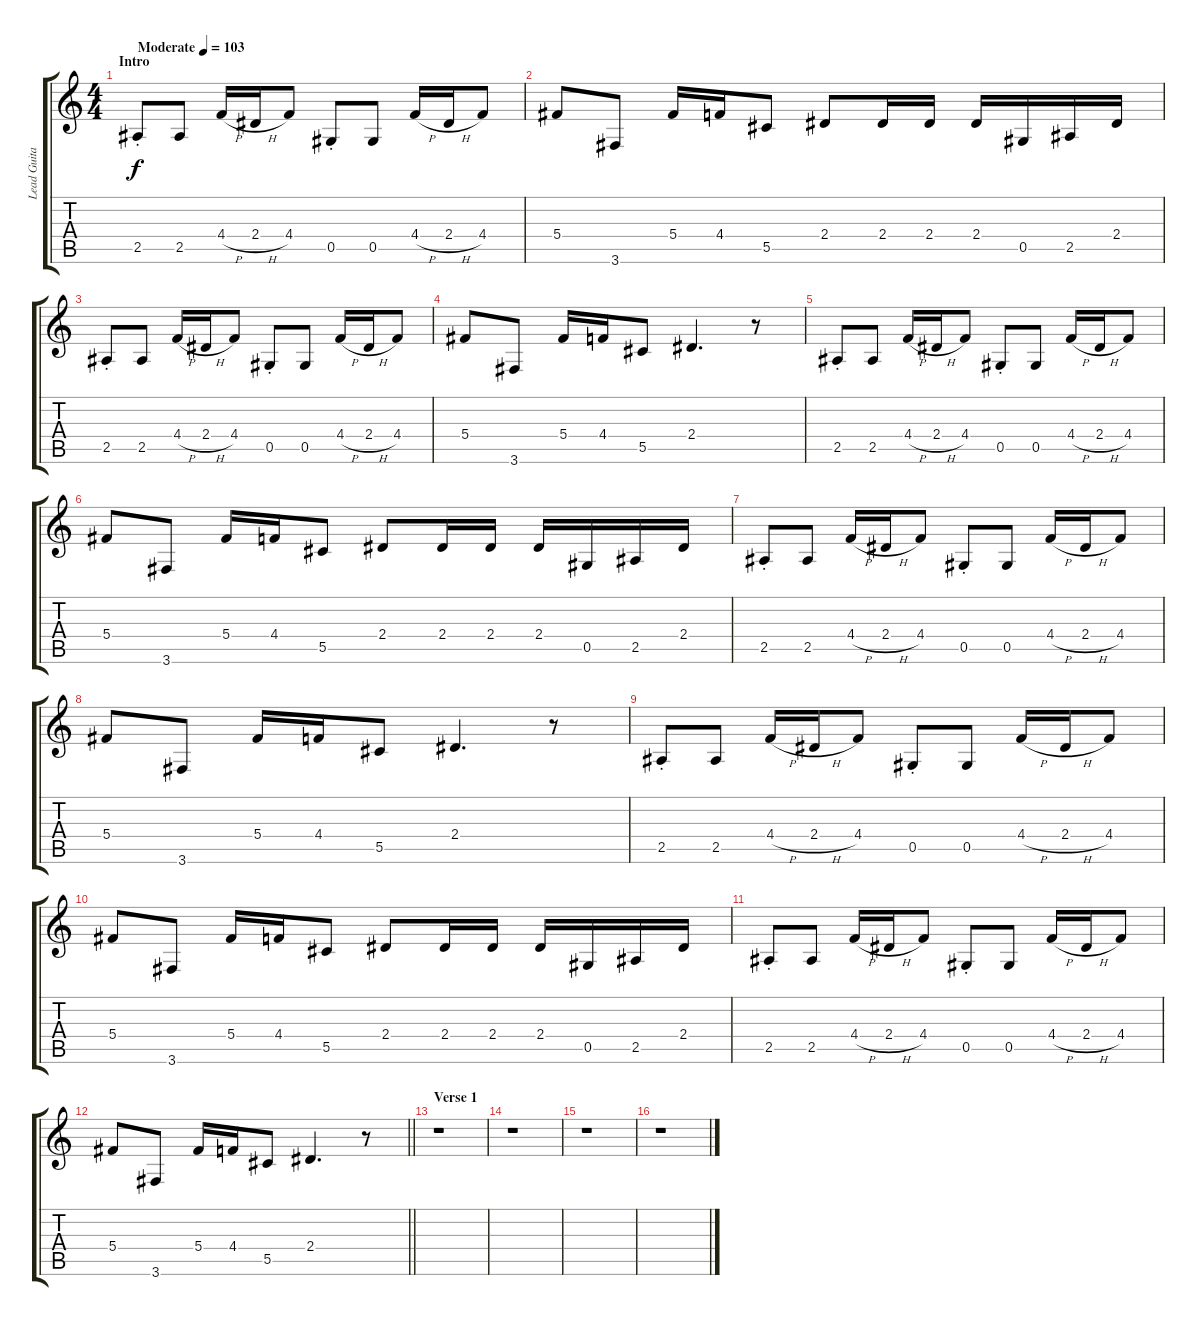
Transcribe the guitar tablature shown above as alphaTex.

\track ("Lead Guitar" "Lead Guita") {instrument distortionguitar}
\staff {score tabs}
\tuning (Eb4 Bb3 Gb3 Db3 Ab2 Eb2) {hide}
\ts (4 4)
\section ("" "Intro")
\tempo (103 "Moderate")
\clef g2
\ks c
2.5{st}.8{dy f instrument distortionguitar} 2.5.8 4.4{h}.16 2.4{h}.16 4.4.8 0.5{st}.8 0.5.8 4.4{h}.16 2.4{h}.16 4.4.8 |
5.4.8 3.6.8 5.4.16 4.4.16 5.5.8 2.4.8 2.4.16 2.4.16 2.4.16 0.5.16 2.5.16 2.4.16 |
2.5{st}.8 2.5.8 4.4{h}.16 2.4{h}.16 4.4.8 0.5{st}.8 0.5.8 4.4{h}.16 2.4{h}.16 4.4.8 |
5.4.8 3.6.8 5.4.16 4.4.16 5.5.8 2.4.4{d} r.8 |
2.5{st}.8 2.5.8 4.4{h}.16 2.4{h}.16 4.4.8 0.5{st}.8 0.5.8 4.4{h}.16 2.4{h}.16 4.4.8 |
5.4.8 3.6.8 5.4.16 4.4.16 5.5.8 2.4.8 2.4.16 2.4.16 2.4.16 0.5.16 2.5.16 2.4.16 |
2.5{st}.8 2.5.8 4.4{h}.16 2.4{h}.16 4.4.8 0.5{st}.8 0.5.8 4.4{h}.16 2.4{h}.16 4.4.8 |
5.4.8 3.6.8 5.4.16 4.4.16 5.5.8 2.4.4{d} r.8 |
2.5{st}.8 2.5.8 4.4{h}.16 2.4{h}.16 4.4.8 0.5{st}.8 0.5.8 4.4{h}.16 2.4{h}.16 4.4.8 |
5.4.8 3.6.8 5.4.16 4.4.16 5.5.8 2.4.8 2.4.16 2.4.16 2.4.16 0.5.16 2.5.16 2.4.16 |
2.5{st}.8 2.5.8 4.4{h}.16 2.4{h}.16 4.4.8 0.5{st}.8 0.5.8 4.4{h}.16 2.4{h}.16 4.4.8 |
\barLineRight lightlight
5.4.8 3.6.8 5.4.16 4.4.16 5.5.8 2.4.4{d} r.8 |
\section ("" "Verse 1")
r.1 |
r.1 |
r.1 |
r.1
